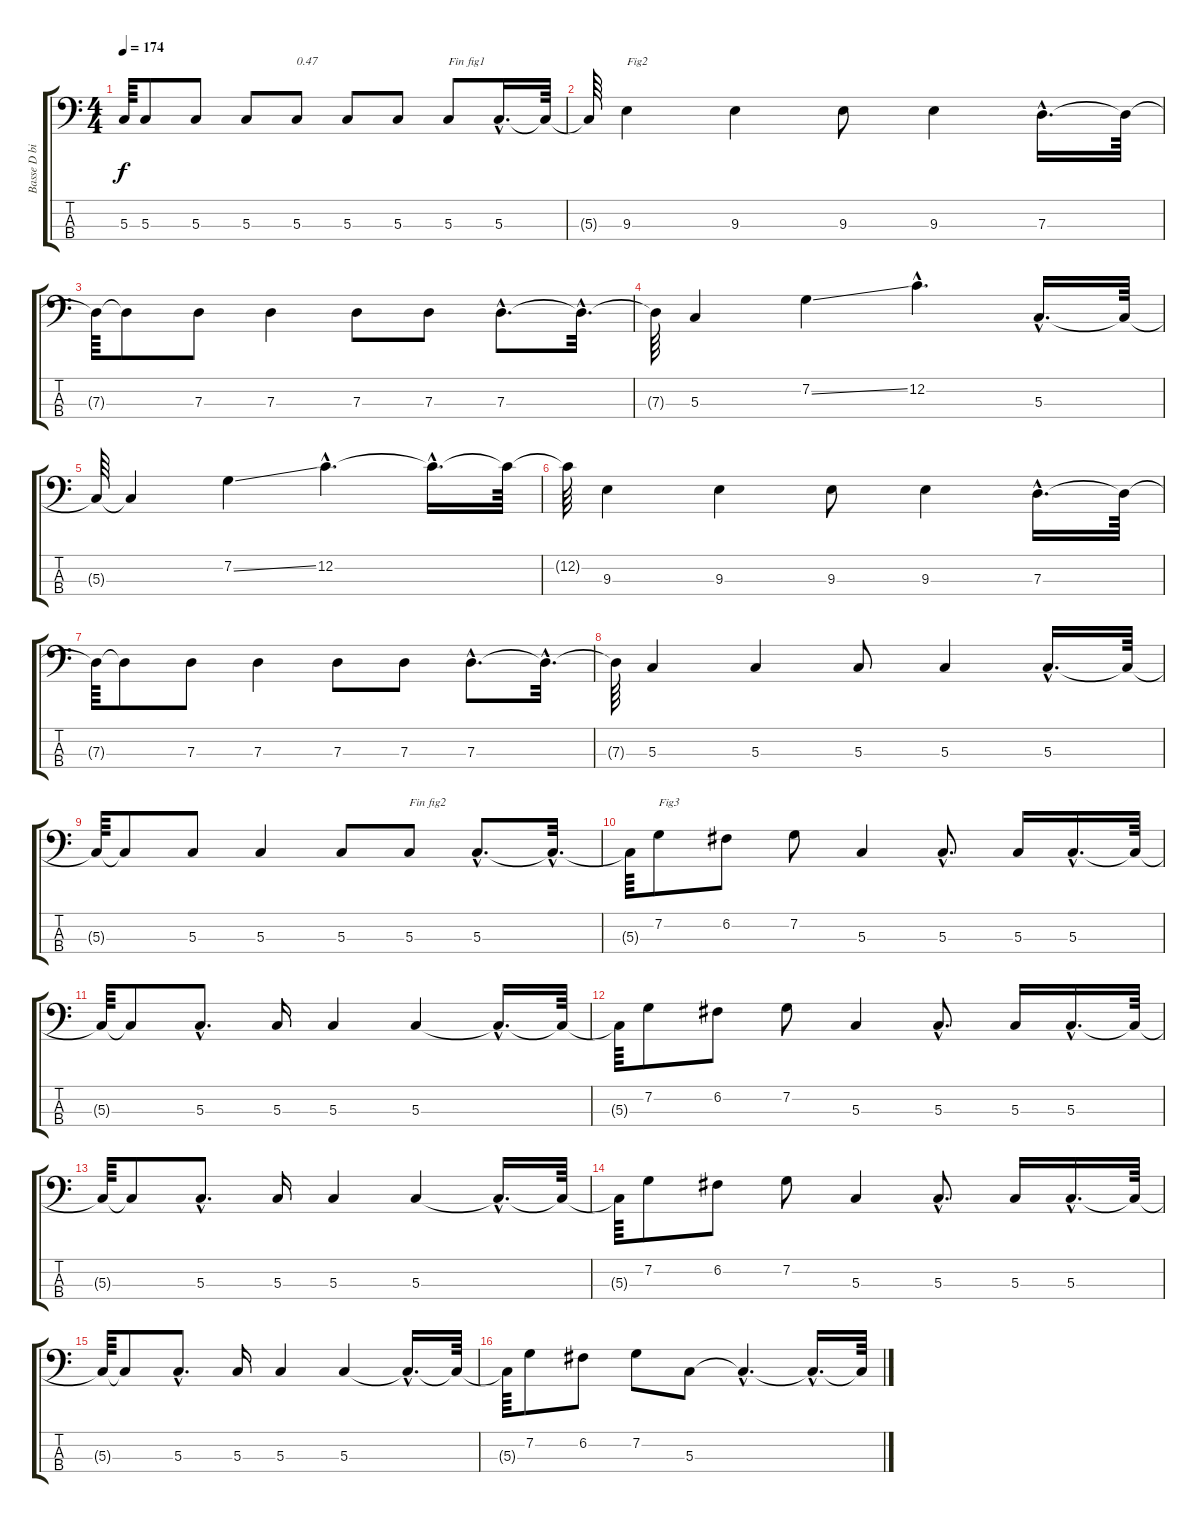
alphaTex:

\track ("Basse D bis" "Basse D bi") {instrument synthbass2}
\staff {score tabs}
\tuning (F2 C2 G1 D1) {hide}
\ts (4 4)
\tempo 174
\clef f4
\ks c
5.3{t}.64{dy f} 5.3.8 5.3.8 5.3.8 5.3.8{txt "0.47"} 5.3.8 5.3.8 5.3.8{txt "Fin fig1"} 5.3{hac}.16{d} 5.3{t}.64 |
5.3{t}.64 9.3.4{txt "Fig2"} 9.3.4 9.3.8 9.3.4 7.3{hac}.16{d} 7.3{t}.64 |
7.3{t}.64 7.3{t}.8 7.3.8 7.3.4 7.3.8 7.3.8 7.3{hac}.8{d} 7.3{hac t}.32{d} |
7.3{t}.64 5.3.4 7.2{ss}.4 12.2{hac}.4{d} 5.3{hac}.16{d} 5.3{t}.64 |
5.3{t}.64 5.3{t}.4 7.2{ss}.4 12.2{hac}.4{d} 12.2{hac t}.16{d} 12.2{t}.64 |
12.2{t}.64 9.3.4 9.3.4 9.3.8 9.3.4 7.3{hac}.16{d} 7.3{t}.64 |
7.3{t}.64 7.3{t}.8 7.3.8 7.3.4 7.3.8 7.3.8 7.3{hac}.8{d} 7.3{hac t}.32{d} |
7.3{t}.64 5.3.4 5.3.4 5.3.8 5.3.4 5.3{hac}.16{d} 5.3{t}.64 |
5.3{t}.64 5.3{t}.8 5.3.8 5.3.4 5.3.8 5.3.8{txt "Fin fig2"} 5.3{hac}.8{d} 5.3{hac t}.32{d} |
5.3{t}.64 7.2.8{txt "Fig3"} 6.2.8 7.2.8 5.3.4 5.3{hac}.8{d} 5.3.16 5.3{hac}.16{d} 5.3{t}.64 |
5.3{t}.64 5.3{t}.8 5.3{hac}.8{d} 5.3.16 5.3.4 5.3.4 5.3{hac t}.16{d} 5.3{t}.64 |
5.3{t}.64 7.2.8 6.2.8 7.2.8 5.3.4 5.3{hac}.8{d} 5.3.16 5.3{hac}.16{d} 5.3{t}.64 |
5.3{t}.64 5.3{t}.8 5.3{hac}.8{d} 5.3.16 5.3.4 5.3.4 5.3{hac t}.16{d} 5.3{t}.64 |
5.3{t}.64 7.2.8 6.2.8 7.2.8 5.3.4 5.3{hac}.8{d} 5.3.16 5.3{hac}.16{d} 5.3{t}.64 |
5.3{t}.64 5.3{t}.8 5.3{hac}.8{d} 5.3.16 5.3.4 5.3.4 5.3{hac t}.16{d} 5.3{t}.64 |
5.3{t}.64 7.2.8 6.2.8 7.2.8 5.3.8 5.3{hac t}.4{d} 5.3{hac t}.16{d} 5.3{t}.64
